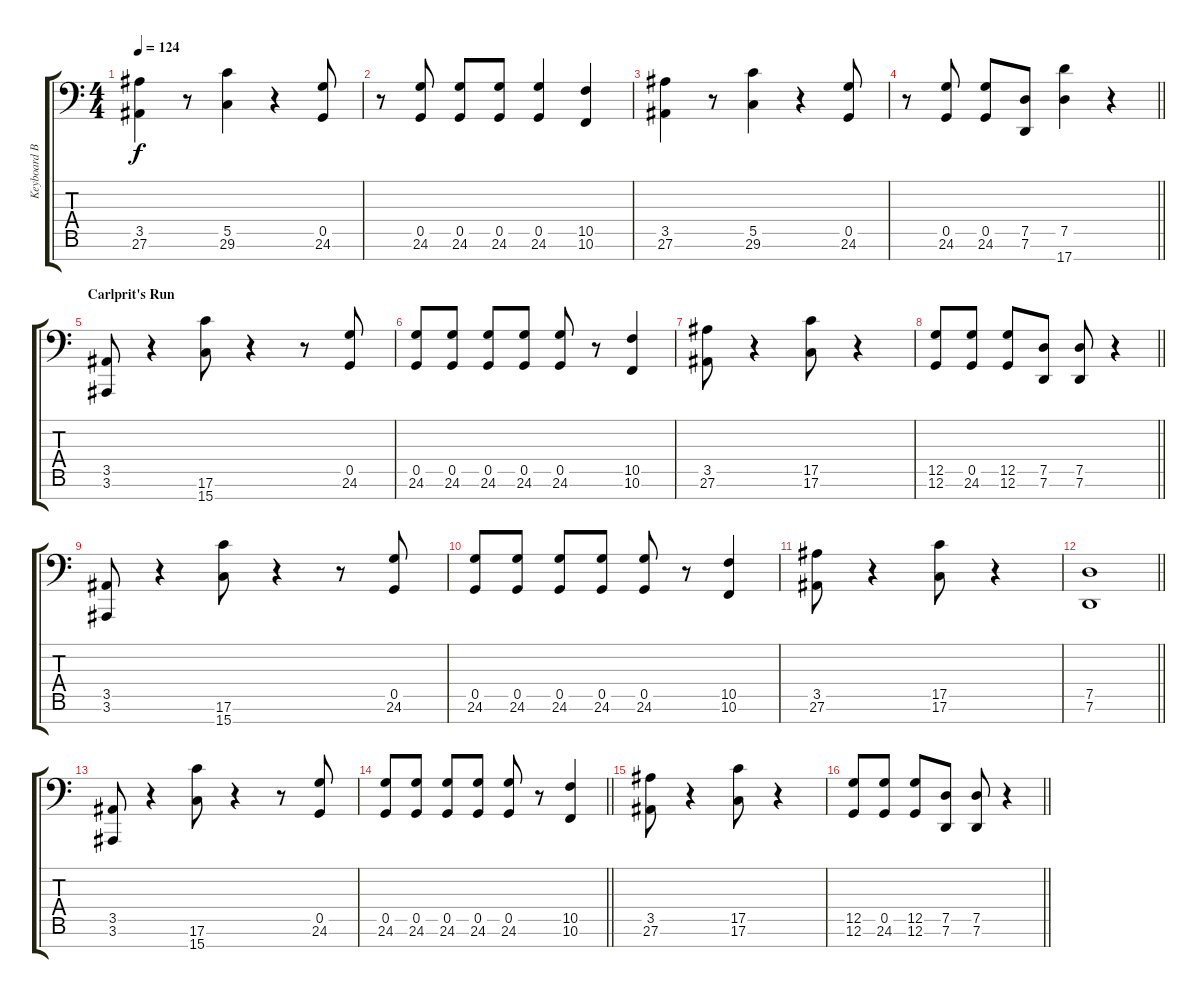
\track ("Keyboard Bass" "Keyboard B") {instrument synthbass1}
\staff {score tabs}
\tuning (Db6 Eb4 D4 B3 G1 G0 A-1) {hide}
\ts (4 4)
\tempo 124
\clef f4
\ks c
(3.5 27.6).4{dy f} r.8 (5.5 29.6).4 r.4 (0.5 24.6).8 |
r.8 (0.5 24.6).8 (0.5 24.6).8 (0.5 24.6).8 (0.5 24.6).4 (10.5 10.6).4 |
(3.5 27.6).4 r.8 (5.5 29.6).4 r.4 (0.5 24.6).8 |
\barLineRight lightlight
r.8 (0.5 24.6).8 (0.5 24.6).8 (7.5 7.6).8 (7.5 17.7).4 r.4 |
\section ("" "Carlprit's Run")
(3.5 3.6).8 r.4 (17.6 15.7).8 r.4 r.8 (0.5 24.6).8 |
(0.5 24.6).8 (0.5 24.6).8 (0.5 24.6).8 (0.5 24.6).8 (0.5 24.6).8 r.8 (10.5 10.6).4 |
(3.5 27.6).8 r.4 (17.5 17.6).8 r.4 |
\barLineRight lightlight
(12.5 12.6).8 (0.5 24.6).8 (12.5 12.6).8 (7.5 7.6).8 (7.5 7.6).8 r.4 |
(3.5 3.6).8 r.4 (17.6 15.7).8 r.4 r.8 (0.5 24.6).8 |
(0.5 24.6).8 (0.5 24.6).8 (0.5 24.6).8 (0.5 24.6).8 (0.5 24.6).8 r.8 (10.5 10.6).4 |
(3.5 27.6).8 r.4 (17.5 17.6).8 r.4 |
\barLineRight lightlight
(7.5 7.6).1 |
(3.5 3.6).8 r.4 (17.6 15.7).8 r.4 r.8 (0.5 24.6).8 |
\barLineRight lightlight
(0.5 24.6).8 (0.5 24.6).8 (0.5 24.6).8 (0.5 24.6).8 (0.5 24.6).8 r.8 (10.5 10.6).4 |
(3.5 27.6).8 r.4 (17.5 17.6).8 r.4 |
\barLineRight lightlight
(12.5 12.6).8 (0.5 24.6).8 (12.5 12.6).8 (7.5 7.6).8 (7.5 7.6).8 r.4
